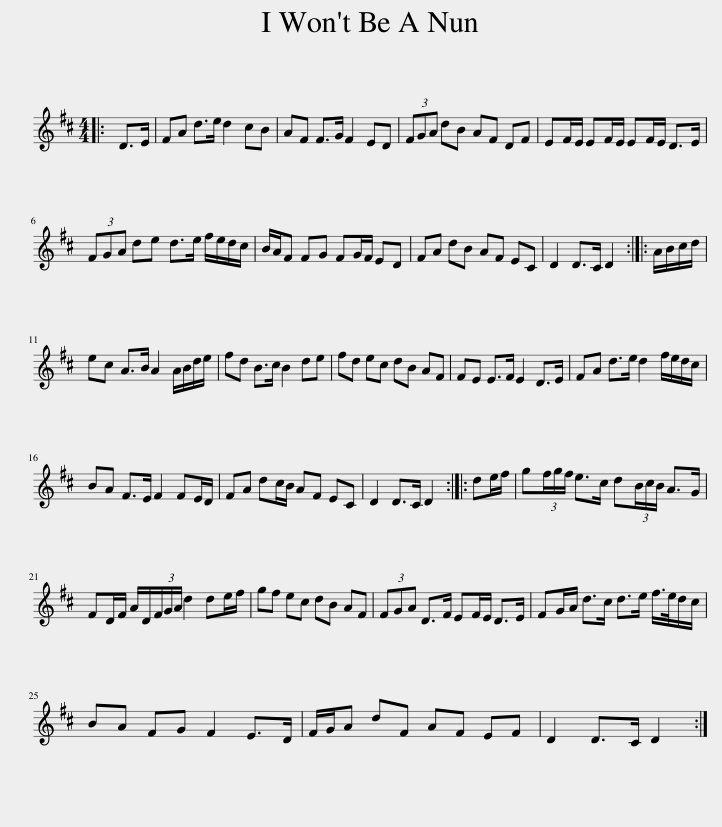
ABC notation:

X:1
L:1/8
M:4/4
I:linebreak $
K:D
V:1 treble
V:1
|: D>E | FA d>e d2 cB | AF F>G F2 ED | (3FGA dB AF DF | EF/E/ EF/E/ EF/E/ D>E |$ %5
 (3FGA de d>e f/e/d/c/ | B/A/F FG FG/F/ ED | FA dB AF EC | D2 D>C D2 :: A/B/c/d/ |$ %10
 ec A>B A2 A/B/d/e/ | fd B>c B2 de | fd ec dB AF | FE E>F E2 D>E | FA d>e d2 f/e/d/c/ |$ %15
 BA F>E F2 FE/D/ | FA dc/B/ AF EC | D2 D>C D2 :: de/f/ | g(3f/g/f/ e>c d(3B/c/B/ A>G |$ %20
 FD/F/ A/D/(3F/G/A/ d2 de/f/ | gf ec dB AF | (3FGA D>F EF/E/ D>E | FG/A/ d>c d>e f/>e/d/c/ |$ BA FG F2 E>D | %25
 F/G/A dF AF EF | D2 D>C D2 :| %27
